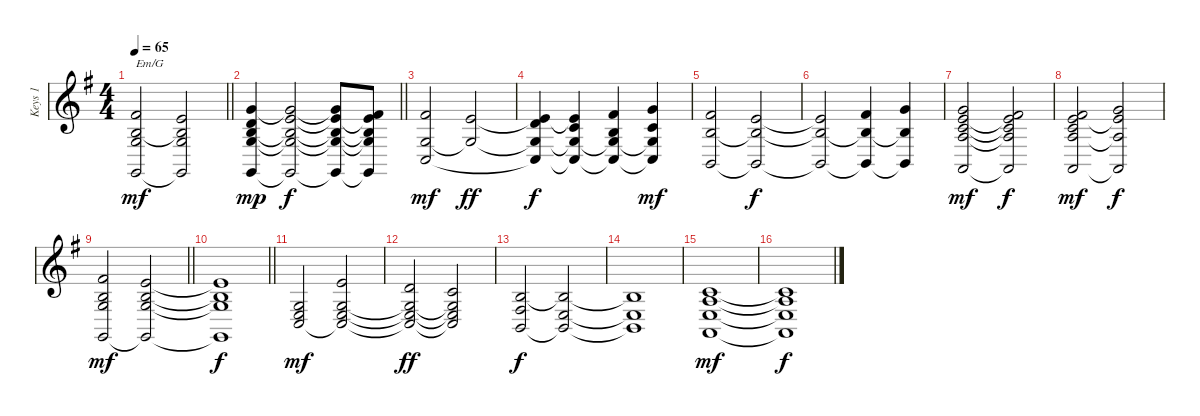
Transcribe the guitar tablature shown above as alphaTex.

\track ("Keys 1" "Keys 1") {instrument stringensemble2 bank 121}
\staff {score}
\tuning (E4 B3 G3 D3 A2 E2) {hide}
\ts (4 4)
\tempo 65
\clef g2
\barLineRight lightlight
\ks eminor
(2.1 0.2 0.3 3.6).2{txt "Em/G" dy mf} (0.1 0.2{t} 0.3 3.6{t}).2 |
\barLineRight lightlight
(3.1 3.2 4.3 5.4 3.6).4{dy mp} (3.1{t} 5.2 4.3{t} 5.4{t} 3.6{t}).2{dy f} (3.1{t} 5.2{t} 4.3{t} 5.4{t} 3.6{t}).8 (2.1 5.2{t} 4.3{t} 5.4{t} 3.6{t}).8 |
\section ("" "")
(2.1 0.3 3.5).2{dy mf} (0.1 0.3{t}).2{dy ff} |
(0.1{t} 3.2 0.3{t} 3.5{t}).4{dy f} (0.1{t} 1.2 0.3{t} 3.5{t}).4 (2.1 0.2 0.3{t} 3.5{t}).4 (3.1 1.2 0.3{t} 3.5{t}).4{dy mf} |
(2.1 0.2 2.5).2 (0.1 0.2{t} 2.5{t}).2{dy f} |
(0.1{t} 0.2{t} 2.5{t}).2 (2.1 0.2{t} 2.5{t}).4 (3.1 0.2{t} 2.5{t}).4 |
(3.1 5.2 5.3 7.4 0.5).2{dy mf} (2.1 5.2{t} 5.3{t} 7.4{t} 0.5{t}).2{dy f} |
(2.1 5.2 5.3 7.4 0.5).2{dy mf} (3.1 5.2{t} 7.4{t} 0.5{t}).2{dy f} |
\barLineRight lightlight
(2.1 0.2 0.3 3.6).2{dy mf} (0.1 0.2 0.3 3.6{t}).2 |
\barLineRight lightlight
(0.1{t} 0.2{t} 0.3{t} 3.6{t}).1{dy f} |
\section ("" "")
(0.3 2.4 3.5).2{dy mf} (0.1 0.3 2.4 3.5{t}).2 |
(3.2 0.3{t} 2.4{t} 3.5{t}).2{dy ff} (1.2 0.3{t} 2.4{t} 3.5{t}).2 |
(0.2 4.4 2.5).2{dy f} (0.2{t} 2.4 2.5{t}).2 |
(0.2{t} 2.4{t} 2.5{t}).1 |
(1.2 2.3 2.4 0.5).1{dy mf} |
(1.2{t} 2.3{t} 2.4{t} 0.5{t}).1{dy f}
